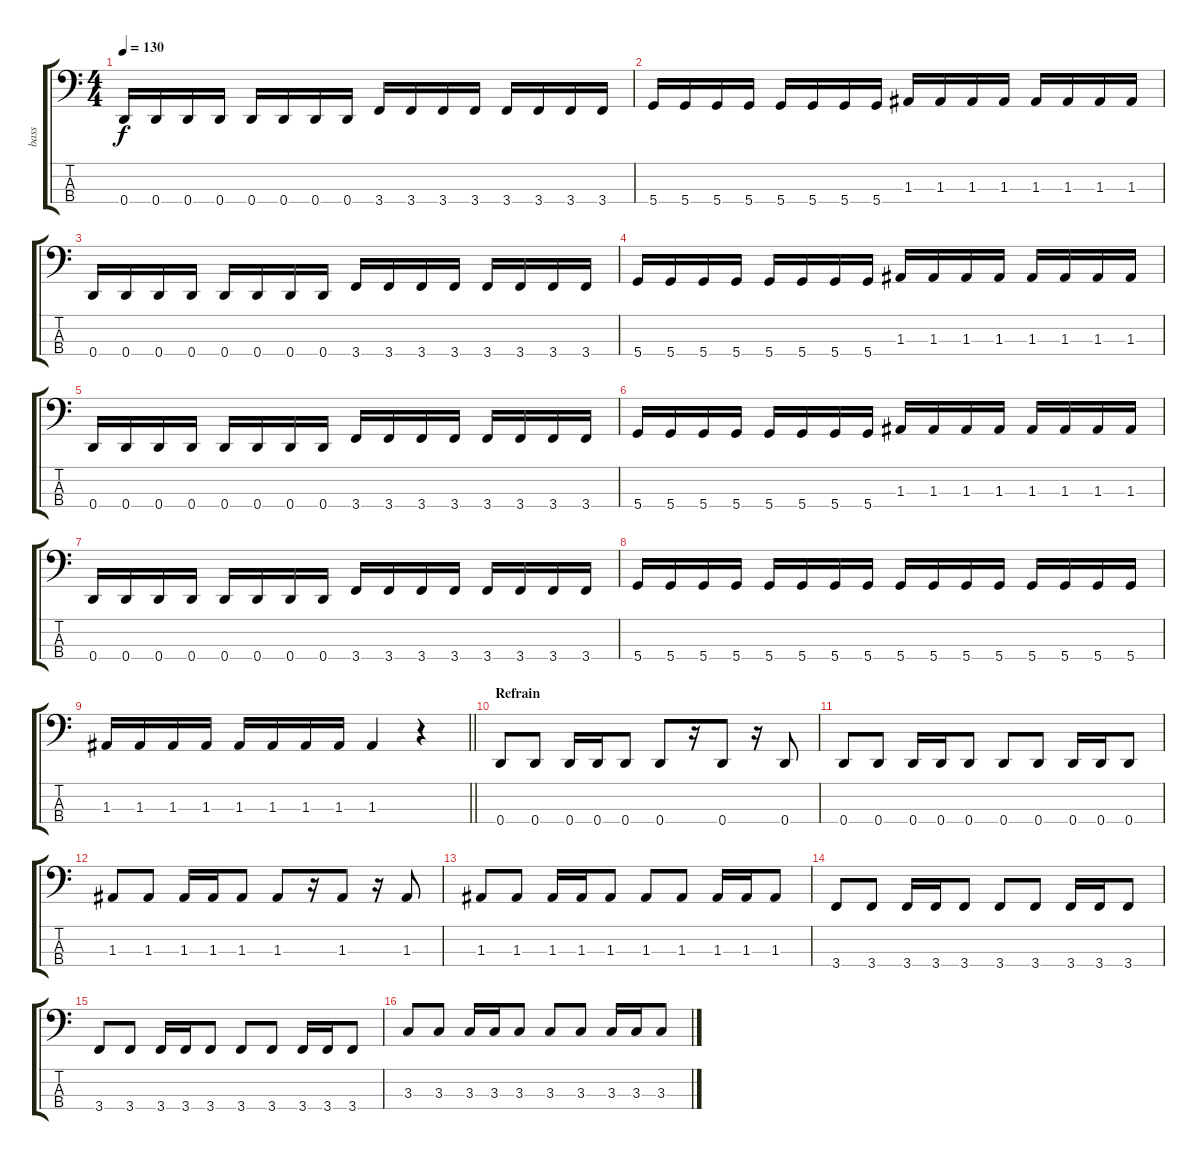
\track ("bass" "bass") {instrument electricbassfinger}
\staff {score tabs}
\tuning (G2 D2 A1 D1) {hide}
\ts (4 4)
\tempo 130
\clef f4
\ks c
0.4.16{dy f} 0.4.16 0.4.16 0.4.16 0.4.16 0.4.16 0.4.16 0.4.16 3.4.16 3.4.16 3.4.16 3.4.16 3.4.16 3.4.16 3.4.16 3.4.16 |
5.4.16 5.4.16 5.4.16 5.4.16 5.4.16 5.4.16 5.4.16 5.4.16 1.3.16 1.3.16 1.3.16 1.3.16 1.3.16 1.3.16 1.3.16 1.3.16 |
0.4.16 0.4.16 0.4.16 0.4.16 0.4.16 0.4.16 0.4.16 0.4.16 3.4.16 3.4.16 3.4.16 3.4.16 3.4.16 3.4.16 3.4.16 3.4.16 |
5.4.16 5.4.16 5.4.16 5.4.16 5.4.16 5.4.16 5.4.16 5.4.16 1.3.16 1.3.16 1.3.16 1.3.16 1.3.16 1.3.16 1.3.16 1.3.16 |
0.4.16 0.4.16 0.4.16 0.4.16 0.4.16 0.4.16 0.4.16 0.4.16 3.4.16 3.4.16 3.4.16 3.4.16 3.4.16 3.4.16 3.4.16 3.4.16 |
5.4.16 5.4.16 5.4.16 5.4.16 5.4.16 5.4.16 5.4.16 5.4.16 1.3.16 1.3.16 1.3.16 1.3.16 1.3.16 1.3.16 1.3.16 1.3.16 |
0.4.16 0.4.16 0.4.16 0.4.16 0.4.16 0.4.16 0.4.16 0.4.16 3.4.16 3.4.16 3.4.16 3.4.16 3.4.16 3.4.16 3.4.16 3.4.16 |
5.4.16 5.4.16 5.4.16 5.4.16 5.4.16 5.4.16 5.4.16 5.4.16 5.4.16 5.4.16 5.4.16 5.4.16 5.4.16 5.4.16 5.4.16 5.4.16 |
\barLineRight lightlight
1.3.16 1.3.16 1.3.16 1.3.16 1.3.16 1.3.16 1.3.16 1.3.16 1.3.4 r.4 |
\section ("" "Refrain")
0.4.8 0.4.8 0.4.16 0.4.16 0.4.8 0.4.8 r.16 0.4.8 r.16 0.4.8 |
0.4.8 0.4.8 0.4.16 0.4.16 0.4.8 0.4.8 0.4.8 0.4.16 0.4.16 0.4.8 |
1.3.8 1.3.8 1.3.16 1.3.16 1.3.8 1.3.8 r.16 1.3.8 r.16 1.3.8 |
1.3.8 1.3.8 1.3.16 1.3.16 1.3.8 1.3.8 1.3.8 1.3.16 1.3.16 1.3.8 |
3.4.8 3.4.8 3.4.16 3.4.16 3.4.8 3.4.8 3.4.8 3.4.16 3.4.16 3.4.8 |
3.4.8 3.4.8 3.4.16 3.4.16 3.4.8 3.4.8 3.4.8 3.4.16 3.4.16 3.4.8 |
3.3.8 3.3.8 3.3.16 3.3.16 3.3.8 3.3.8 3.3.8 3.3.16 3.3.16 3.3.8
